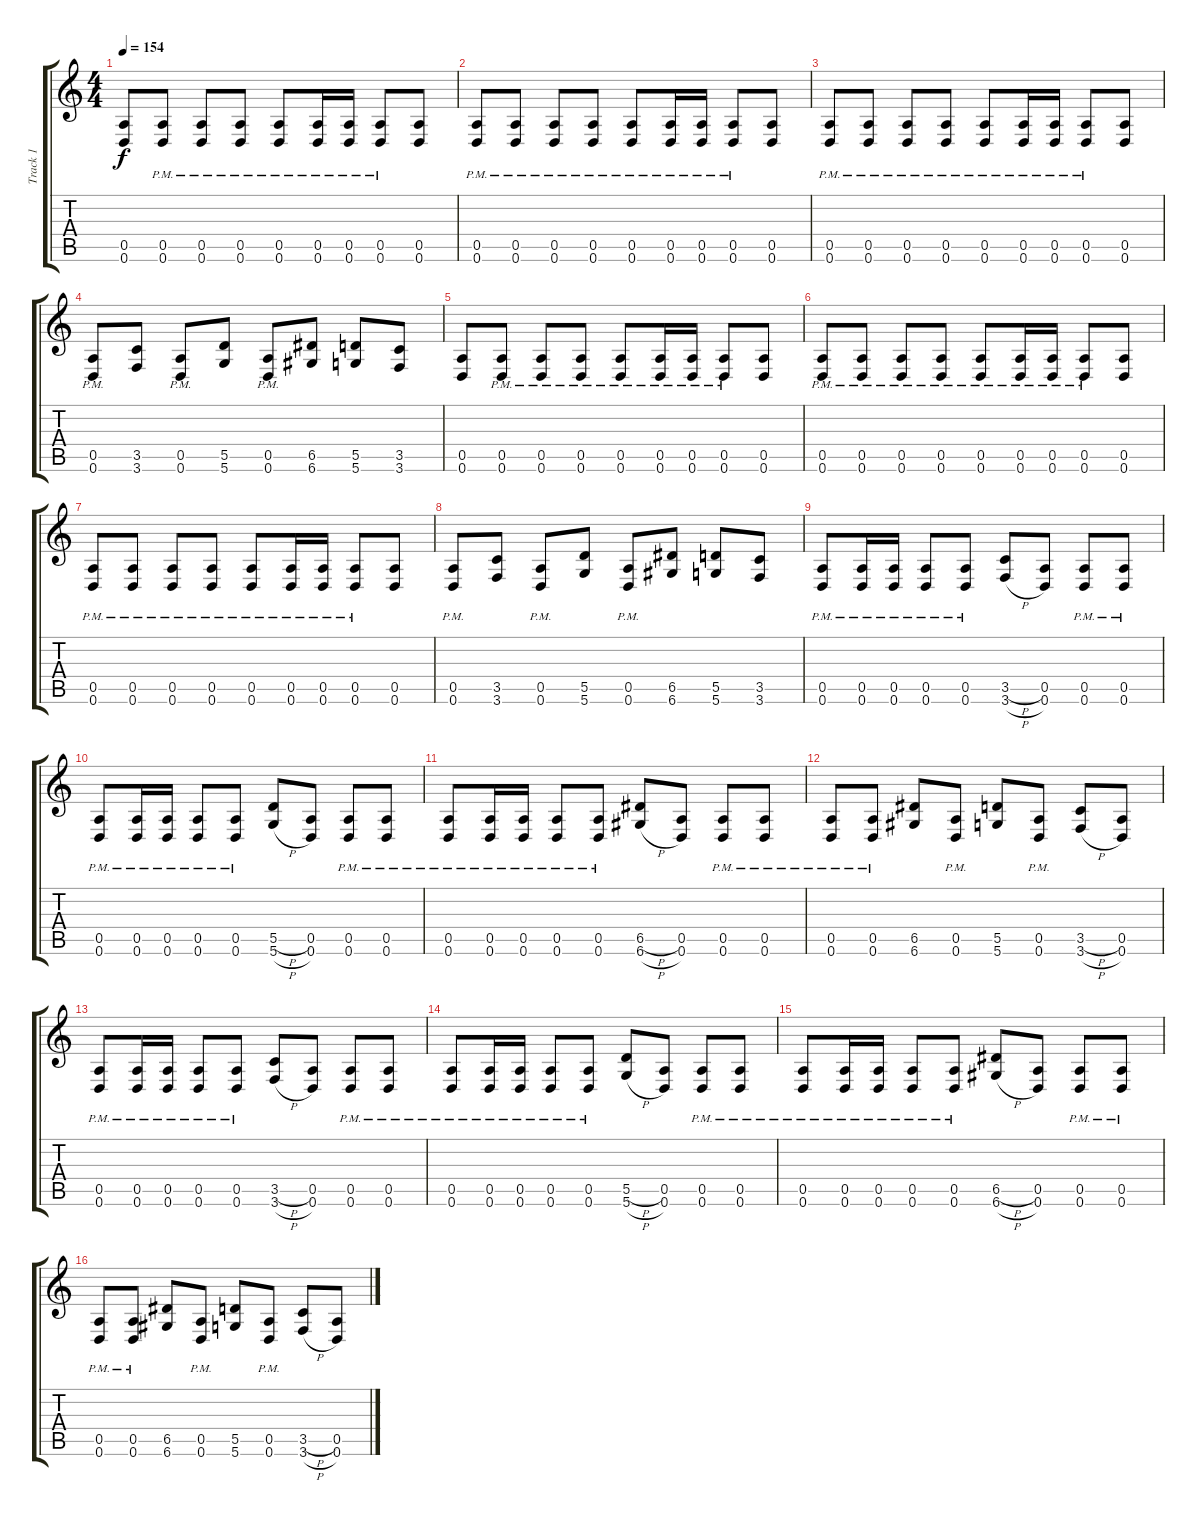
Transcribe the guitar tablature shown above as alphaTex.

\track ("Track 1" "Track 1") {instrument distortionguitar}
\staff {score tabs}
\tuning (E4 B3 G3 D3 A2 D2) {hide}
\ts (4 4)
\tempo 154
\clef g2
\ks c
(0.5 0.6).8{dy f} (0.5{pm} 0.6{pm}).8 (0.5{pm} 0.6{pm}).8 (0.5{pm} 0.6{pm}).8 (0.5{pm} 0.6{pm}).8 (0.5{pm} 0.6{pm}).16 (0.5{pm} 0.6{pm}).16 (0.5{pm} 0.6{pm}).8 (0.5 0.6).8 |
(0.5{pm} 0.6{pm}).8 (0.5{pm} 0.6{pm}).8 (0.5{pm} 0.6{pm}).8 (0.5{pm} 0.6{pm}).8 (0.5{pm} 0.6{pm}).8 (0.5{pm} 0.6{pm}).16 (0.5{pm} 0.6{pm}).16 (0.5{pm} 0.6{pm}).8 (0.5 0.6).8 |
(0.5{pm} 0.6{pm}).8 (0.5{pm} 0.6{pm}).8 (0.5{pm} 0.6{pm}).8 (0.5{pm} 0.6{pm}).8 (0.5{pm} 0.6{pm}).8 (0.5{pm} 0.6{pm}).16 (0.5{pm} 0.6{pm}).16 (0.5{pm} 0.6{pm}).8 (0.5 0.6).8 |
(0.5{pm} 0.6{pm}).8 (3.5 3.6).8 (0.5{pm} 0.6{pm}).8 (5.5 5.6).8 (0.5{pm} 0.6{pm}).8 (6.5 6.6).8 (5.5 5.6).8 (3.5 3.6).8 |
(0.5 0.6).8 (0.5{pm} 0.6{pm}).8 (0.5{pm} 0.6{pm}).8 (0.5{pm} 0.6{pm}).8 (0.5{pm} 0.6{pm}).8 (0.5{pm} 0.6{pm}).16 (0.5{pm} 0.6{pm}).16 (0.5{pm} 0.6{pm}).8 (0.5 0.6).8 |
(0.5{pm} 0.6{pm}).8 (0.5{pm} 0.6{pm}).8 (0.5{pm} 0.6{pm}).8 (0.5{pm} 0.6{pm}).8 (0.5{pm} 0.6{pm}).8 (0.5{pm} 0.6{pm}).16 (0.5{pm} 0.6{pm}).16 (0.5{pm} 0.6{pm}).8 (0.5 0.6).8 |
(0.5{pm} 0.6{pm}).8 (0.5{pm} 0.6{pm}).8 (0.5{pm} 0.6{pm}).8 (0.5{pm} 0.6{pm}).8 (0.5{pm} 0.6{pm}).8 (0.5{pm} 0.6{pm}).16 (0.5{pm} 0.6{pm}).16 (0.5{pm} 0.6{pm}).8 (0.5 0.6).8 |
(0.5{pm} 0.6{pm}).8 (3.5 3.6).8 (0.5{pm} 0.6{pm}).8 (5.5 5.6).8 (0.5{pm} 0.6{pm}).8 (6.5 6.6).8 (5.5 5.6).8 (3.5 3.6).8 |
(0.5{pm} 0.6{pm}).8 (0.5{pm} 0.6{pm}).16 (0.5{pm} 0.6{pm}).16 (0.5{pm} 0.6{pm}).8 (0.5{pm} 0.6{pm}).8 (3.5{h} 3.6{h}).8 (0.5 0.6).8 (0.5{pm} 0.6{pm}).8 (0.5{pm} 0.6{pm}).8 |
(0.5{pm} 0.6{pm}).8 (0.5{pm} 0.6{pm}).16 (0.5{pm} 0.6{pm}).16 (0.5{pm} 0.6{pm}).8 (0.5{pm} 0.6{pm}).8 (5.5{h} 5.6{h}).8 (0.5 0.6).8 (0.5{pm} 0.6{pm}).8 (0.5{pm} 0.6{pm}).8 |
(0.5{pm} 0.6{pm}).8 (0.5{pm} 0.6{pm}).16 (0.5{pm} 0.6{pm}).16 (0.5{pm} 0.6{pm}).8 (0.5{pm} 0.6{pm}).8 (6.5{h} 6.6{h}).8 (0.5 0.6).8 (0.5{pm} 0.6{pm}).8 (0.5{pm} 0.6{pm}).8 |
(0.5{pm} 0.6{pm}).8 (0.5{pm} 0.6{pm}).8 (6.5 6.6).8 (0.5{pm} 0.6{pm}).8 (5.5 5.6).8 (0.5{pm} 0.6{pm}).8 (3.5{h} 3.6{h}).8 (0.5 0.6).8 |
(0.5{pm} 0.6{pm}).8 (0.5{pm} 0.6{pm}).16 (0.5{pm} 0.6{pm}).16 (0.5{pm} 0.6{pm}).8 (0.5{pm} 0.6{pm}).8 (3.5{h} 3.6{h}).8 (0.5 0.6).8 (0.5{pm} 0.6{pm}).8 (0.5{pm} 0.6{pm}).8 |
(0.5{pm} 0.6{pm}).8 (0.5{pm} 0.6{pm}).16 (0.5{pm} 0.6{pm}).16 (0.5{pm} 0.6{pm}).8 (0.5{pm} 0.6{pm}).8 (5.5{h} 5.6{h}).8 (0.5 0.6).8 (0.5{pm} 0.6{pm}).8 (0.5{pm} 0.6{pm}).8 |
(0.5{pm} 0.6{pm}).8 (0.5{pm} 0.6{pm}).16 (0.5{pm} 0.6{pm}).16 (0.5{pm} 0.6{pm}).8 (0.5{pm} 0.6{pm}).8 (6.5{h} 6.6{h}).8 (0.5 0.6).8 (0.5{pm} 0.6{pm}).8 (0.5{pm} 0.6{pm}).8 |
(0.5{pm} 0.6{pm}).8 (0.5{pm} 0.6{pm}).8 (6.5 6.6).8 (0.5{pm} 0.6{pm}).8 (5.5 5.6).8 (0.5{pm} 0.6{pm}).8 (3.5{h} 3.6{h}).8 (0.5 0.6).8
